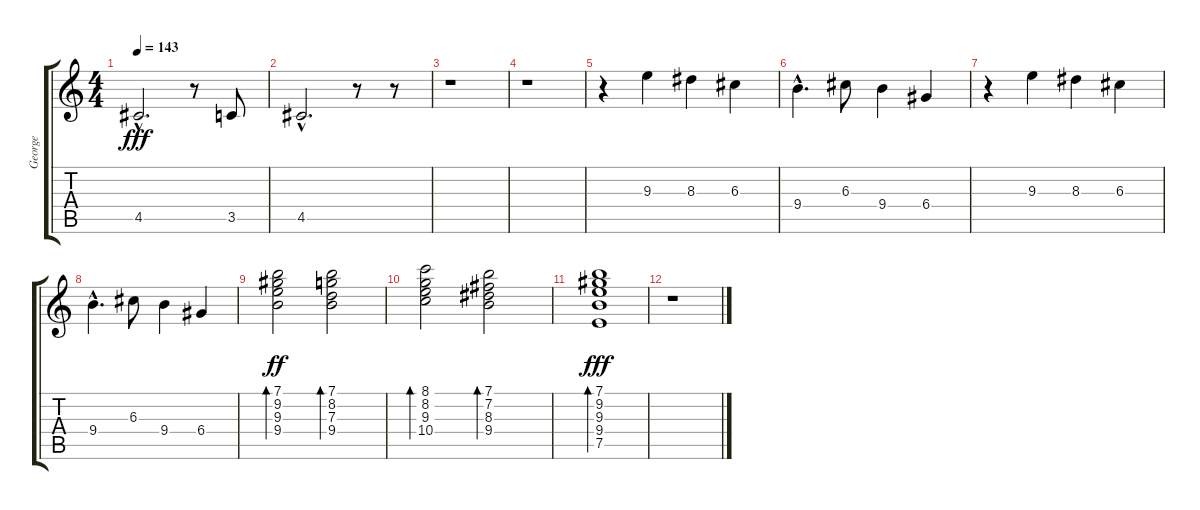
\track ("George" "George") {instrument electricguitarclean}
\staff {score tabs}
\tuning (E4 B3 G3 D3 A2 E2) {hide}
\ts (4 4)
\tempo 143
\clef g2
\ks c
4.5{hac}.2{d dy fff} r.8 3.5.8 |
4.5{hac}.2{d} r.8 r.8 |
r.1 |
r.1 |
r.4 9.3.4 8.3.4 6.3.4 |
9.4{hac}.4{d} 6.3.8 9.4.4 6.4.4 |
r.4 9.3.4 8.3.4 6.3.4 |
9.4{hac}.4{d} 6.3.8 9.4.4 6.4.4 |
(7.1 9.2 9.3 9.4).2{bd 120 dy ff volume 16 instrument electricguitarclean} (7.1 8.2 7.3 9.4).2{bd 120} |
(8.1 8.2 9.3 10.4).2{bd 120} (7.1 7.2 8.3 9.4).2{bd 120} |
(7.1 9.2 9.3 9.4 7.5).1{bd 240 dy fff} |
r.1
